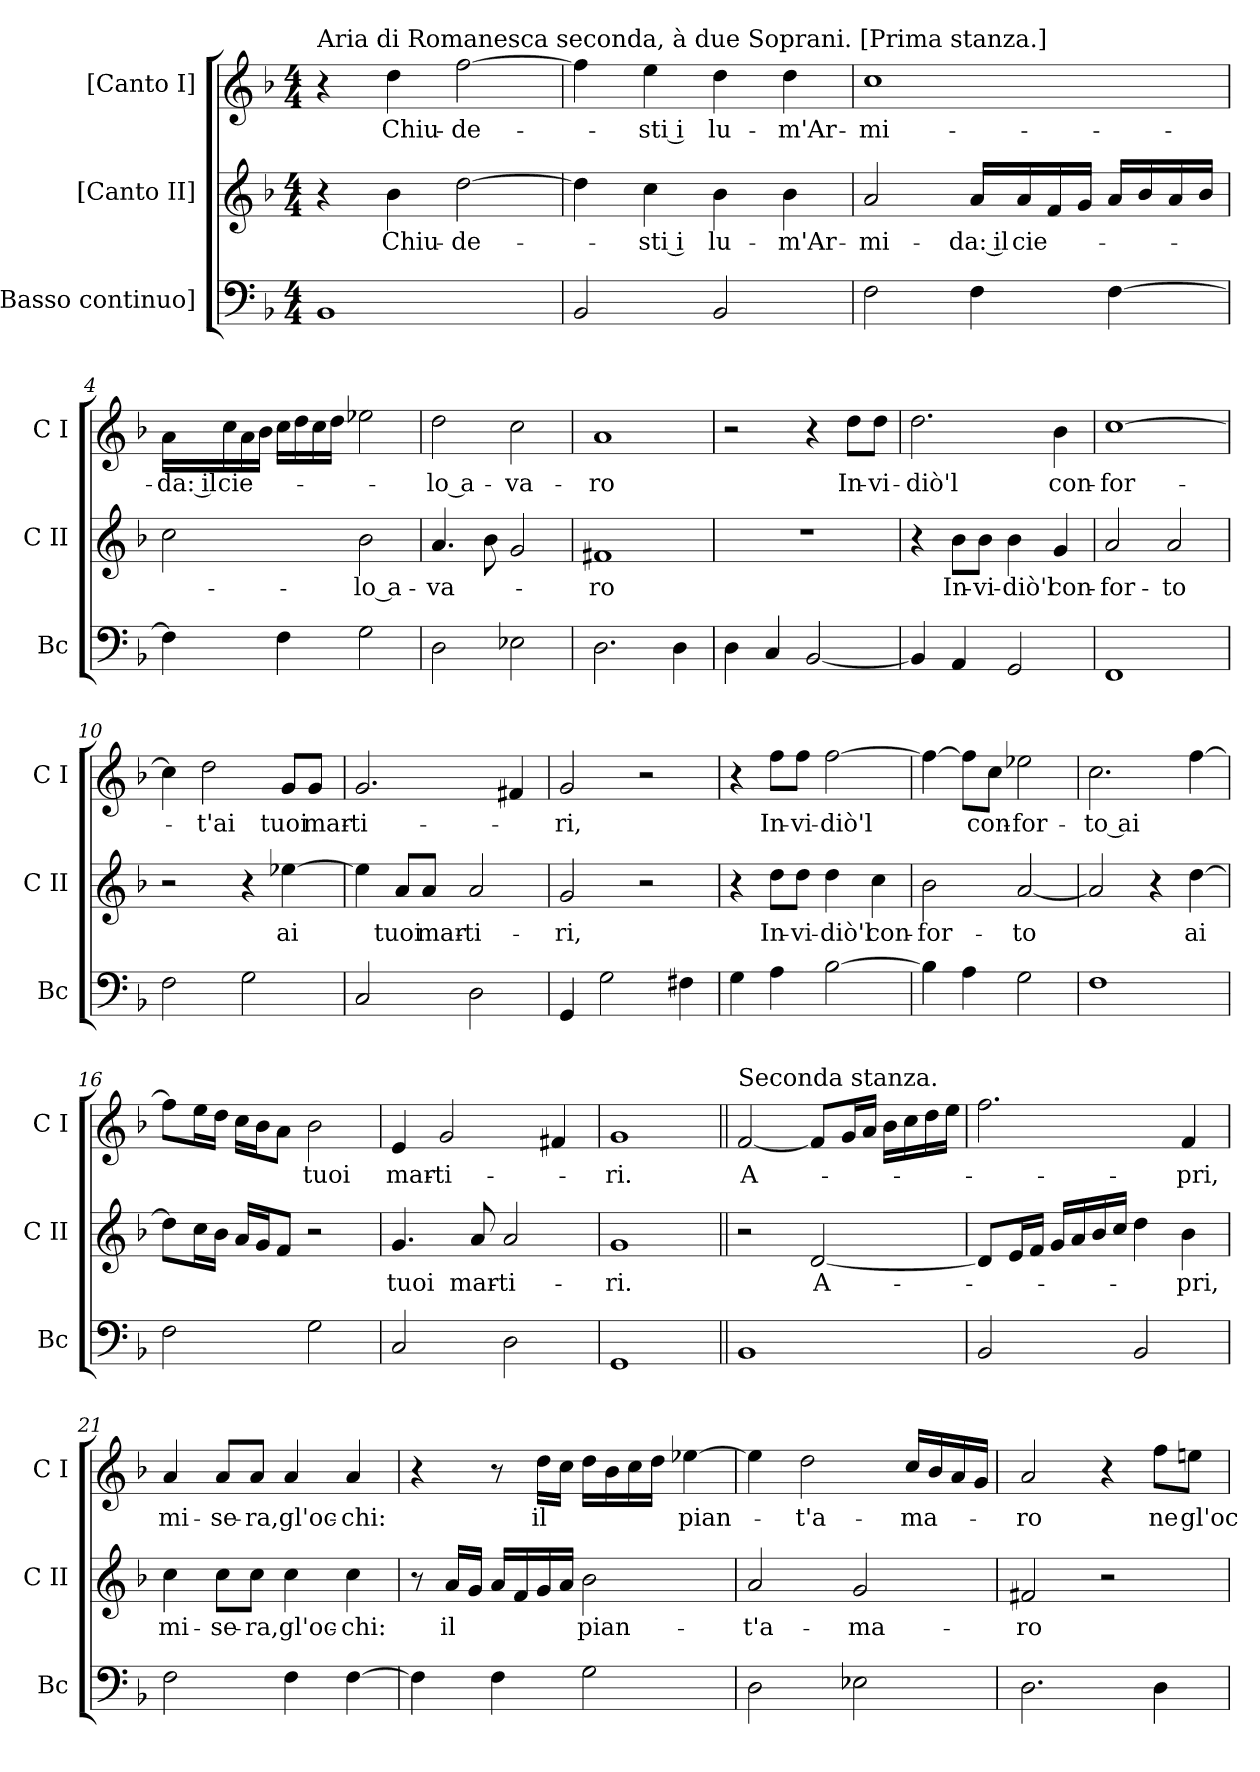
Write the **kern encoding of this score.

**kern	**kern	**text	**kern	**text
*part3	*part2	*part2	*part1	*part1
*staff3	*staff2	*staff2	*staff1	*staff1
*I"[Basso continuo]	*I"[Canto II]	*	*I"[Canto I]	*
*I'Bc	*I'C II	*	*I'C I	*
*clefF4	*clefG2	*	*clefG2	*
*k[b-]	*k[b-]	*	*k[b-]	*
*F:	*F:	*	*F:	*
*M4/4	*M4/4	*	*M4/4	*
=1	=1	=1	=1	=1
!	!	!	!LO:TX:a:t=Aria di Romanesca seconda, à due Soprani. [Prima stanza.]	!
1BB-	4r	.	4r	.
.	4b-	Chiu-	4dd	Chiu-
.	[2dd	-de-	[2ff	-de-
=2	=2	=2	=2	=2
2BB-	4dd]	.	4ff]	.
.	4cc	-sti i	4ee	-sti i
2BB-	4b-	lu-	4dd	lu-
.	4b-	-m'Ar-	4dd	-m'Ar-
=3	=3	=3	=3	=3
2F	2a	-mi-	1cc	-mi-
4F	16aLL	-da: il	.	.
.	16a	cie-	.	.
.	16f	.	.	.
.	16gJJ	.	.	.
[4F	16aLL	.	.	.
.	16b-	.	.	.
.	16a	.	.	.
.	16b-JJ	.	.	.
=4	=4	=4	=4	=4
4F]	2cc	.	16aLL	-da: il
.	.	.	16cc	cie-
.	.	.	16a	.
.	.	.	16b-JJ	.
4F	.	.	16ccLL	.
.	.	.	16dd	.
.	.	.	16cc	.
.	.	.	16ddJJ	.
2G	2b-	-lo a-	2ee-X	.
=5	=5	=5	=5	=5
2D	4.a	-va-	2dd	-lo a-
.	8b-	.	.	.
2E-X	2g	.	2cc	-va-
=6	=6	=6	=6	=6
2.D	1f#X	-ro	1a	-ro
4D	.	.	.	.
=7	=7	=7	=7	=7
4D	1r	.	2r	.
4C	.	.	.	.
[2BB-	.	.	4r	.
.	.	.	8ddL	In-
.	.	.	8ddJ	-vi-
=8	=8	=8	=8	=8
4BB-]	4r	.	2.dd	-diò'l
4AA	8b-L	In-	.	.
.	8b-J	-vi-	.	.
2GG	4b-	-diò'l	.	.
.	4g	con-	4b-	con-
=9	=9	=9	=9	=9
1FF	2a	-for-	[1cc	-for-
.	2a	-to	.	.
=10	=10	=10	=10	=10
2F	2r	.	4cc]	.
.	.	.	2dd	-t'ai
2G	4r	.	.	.
.	[4ee-X	ai	8gL	tuoi
.	.	.	8gJ	mar-
=11	=11	=11	=11	=11
2C	4ee-]	.	2.g	-ti-
.	8aL	tuoi	.	.
.	8aJ	mar-	.	.
2D	2a	-ti-	.	.
.	.	.	4f#X	.
=12	=12	=12	=12	=12
4GG	2g	-ri,	2g	-ri,
2G	.	.	.	.
.	2r	.	2r	.
4F#X	.	.	.	.
=13	=13	=13	=13	=13
4G	4r	.	4r	.
4A	8ddL	In-	8ffL	In-
.	8ddJ	-vi-	8ffJ	-vi-
[2B-	4dd	-diò'l	[2ff	-diò'l
.	4cc	con-	.	.
=14	=14	=14	=14	=14
4B-]	2b-	-for-	4ff_	.
4A	.	.	8ffL]	.
.	.	.	8ccJ	con-
2G	[2a	-to	2ee-X	-for-
=15	=15	=15	=15	=15
1F	2a]	.	2.cc	-to ai
.	4r	.	.	.
.	[4dd	ai	[4ff	.
=16	=16	=16	=16	=16
2F	8ddL]	.	8ffL]	.
.	16ccL	.	16eeL	.
.	16b-JJ	.	16ddJJ	.
.	16aLL	.	16ccLL	.
.	16gJ	.	16b-J	.
.	8fJ	.	8aJ	.
2G	2r	.	2b-	tuoi
=17	=17	=17	=17	=17
2C	4.g	tuoi	4e	mar-
.	.	.	2g	-ti-
.	8a	mar-	.	.
2D	2a	-ti-	.	.
.	.	.	4f#X	.
=18	=18	=18	=18	=18
1GG	1g	-ri.	1g	-ri.
=19||	=19||	=19||	=19||	=19||
!	!	!	!LO:TX:a:t=Seconda stanza.	!
1BB-	2r	.	[2f	A-
.	[2d	A-	8fL]	.
.	.	.	16gL	.
.	.	.	16aJJ	.
.	.	.	16b-LL	.
.	.	.	16cc	.
.	.	.	16dd	.
.	.	.	16eeJJ	.
=20	=20	=20	=20	=20
2BB-	8dL]	.	2.ff	.
.	16eL	.	.	.
.	16fJJ	.	.	.
.	16gLL	.	.	.
.	16a	.	.	.
.	16b-	.	.	.
.	16ccJJ	.	.	.
2BB-	4dd	.	.	.
.	4b-	-pri,	4f	-pri,
=21	=21	=21	=21	=21
2F	4cc	mi-	4a	mi-
.	8ccL	-se-	8aL	-se-
.	8ccJ	-ra,	8aJ	-ra,
4F	4cc	gl'oc-	4a	gl'oc-
[4F	4cc	-chi:	4a	-chi:
=22	=22	=22	=22	=22
4F]	8r	.	4r	.
.	16aLL	il	.	.
.	16gJJ	.	.	.
4F	16aLL	.	8r	.
.	16f	.	.	.
.	16g	.	16ddLL	il
.	16aJJ	.	16ccJJ	.
2G	2b-	pian-	16ddLL	.
.	.	.	16b-	.
.	.	.	16cc	.
.	.	.	16ddJJ	.
.	.	.	[4ee-X	pian-
=23	=23	=23	=23	=23
2D	2a	-t'a-	4ee-]	.
.	.	.	2dd	-t'a-
2E-X	2g	-ma-	.	.
.	.	.	16ccLL	-ma-
.	.	.	16b-	.
.	.	.	16a	.
.	.	.	16gJJ	.
=24	=24	=24	=24	=24
2.D	2f#X	-ro	2a	-ro
.	2r	.	4r	.
4D	.	.	8ffL	ne
.	.	.	8eenJ	gl'oc-
=	=	=	=	=
*-	*-	*-	*-	*-
